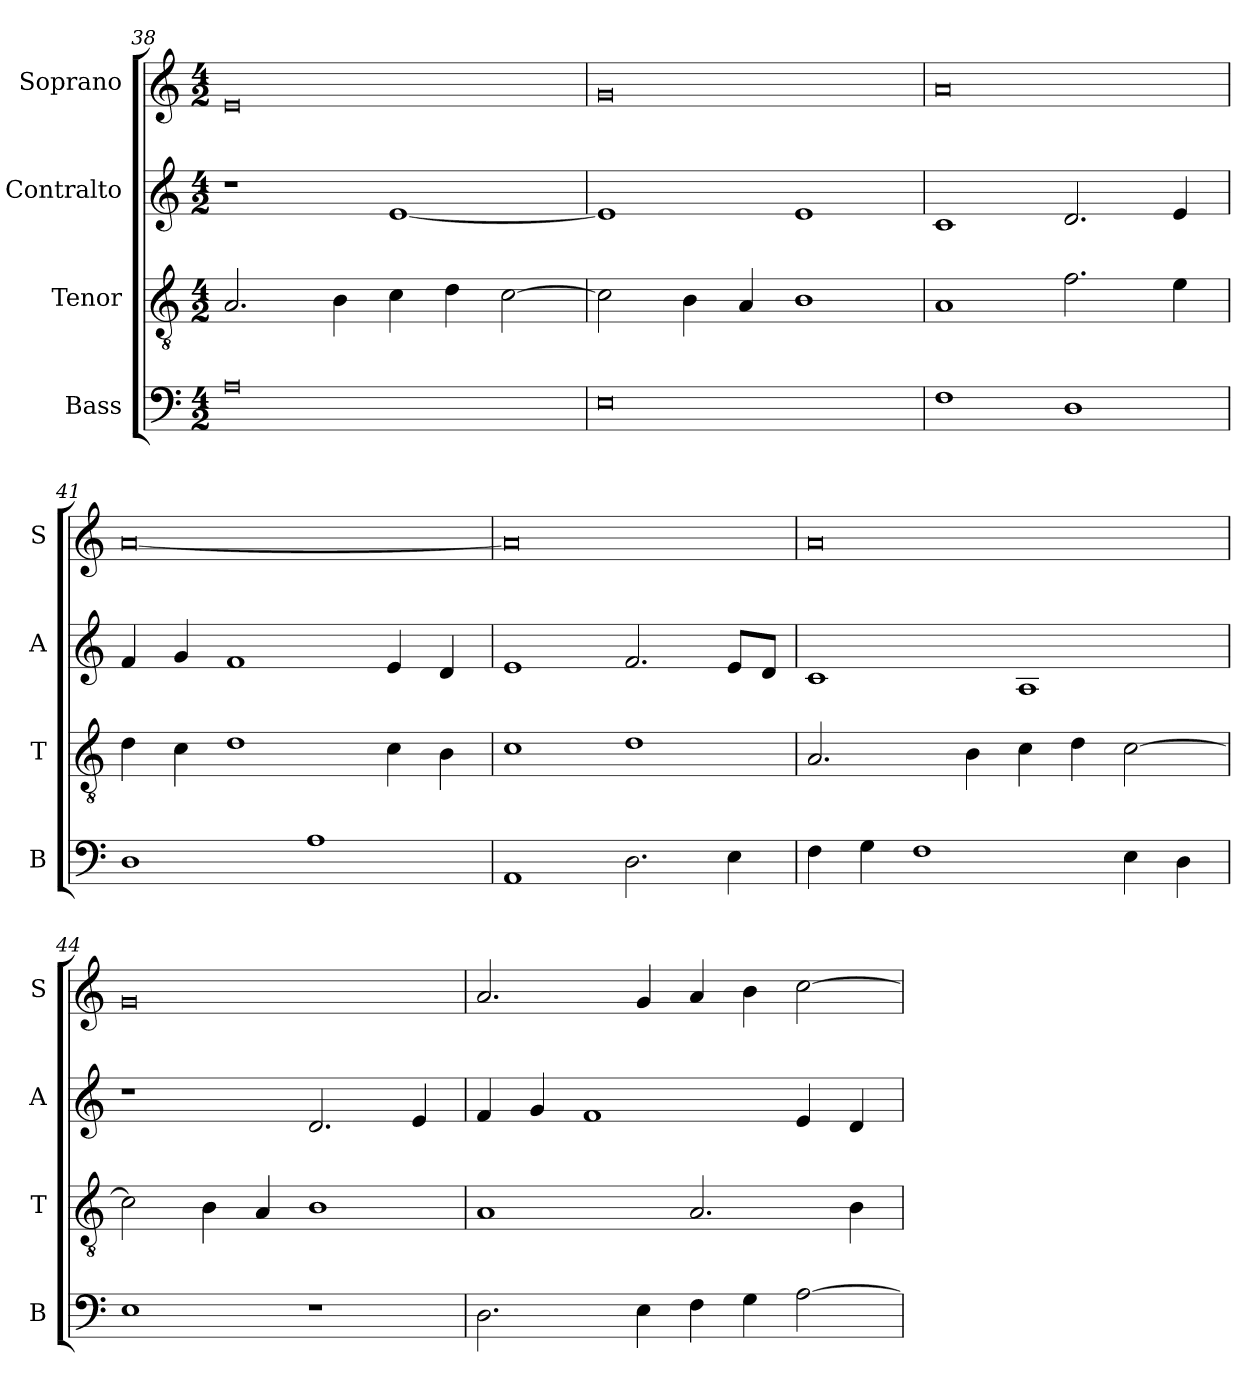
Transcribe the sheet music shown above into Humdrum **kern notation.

**kern	**kern	**kern	**kern
*part4	*part3	*part2	*part1
*staff4	*staff3	*staff2	*staff1
*I"Bass	*I"Tenor	*I"Contralto	*I"Soprano
*I'B	*I'T	*I'A	*I'S
*clefF4	*clefGv2	*clefG2	*clefG2
*k[]	*k[]	*k[]	*k[]
*E:phr	*E:phr	*E:phr	*E:phr
*M4/2	*M4/2	*M4/2	*M4/2
=38	=38	=38	=38
0A	2.A	1r	0e
.	4B	.	.
.	4c	[1e	.
.	4d	.	.
.	[2c	.	.
=39	=39	=39	=39
0E	2c]	1e]	0g
.	4B	.	.
.	4A	.	.
.	1B	1e	.
=40	=40	=40	=40
1F	1A	1c	0a
1D	2.f	2.d	.
.	4e	4e	.
=41	=41	=41	=41
1D	4d	4f	[0a
.	4c	4g	.
.	1d	1f	.
1A	.	.	.
.	4c	4e	.
.	4B	4d	.
=42	=42	=42	=42
1AA	1c	1e	0a]
2.D	1d	2.f	.
4E	.	8e/L	.
.	.	8d/J	.
=43	=43	=43	=43
4F	2.A	1c	0a
4G	.	.	.
1F	.	.	.
.	4B	.	.
.	4c	1A	.
.	4d	.	.
4E	[2c	.	.
4D	.	.	.
=44	=44	=44	=44
1E	2c]	1r	0g
.	4B	.	.
.	4A	.	.
1r	1B	2.d	.
.	.	4e	.
=45	=45	=45	=45
2.D	1A	4f	2.a
.	.	4g	.
.	.	1f	.
4E	.	.	4g
4F	2.A	.	4a
4G	.	.	4b
[2A	.	4e	[2cc
.	4B	4d	.
=	=	=	=
*-	*-	*-	*-
